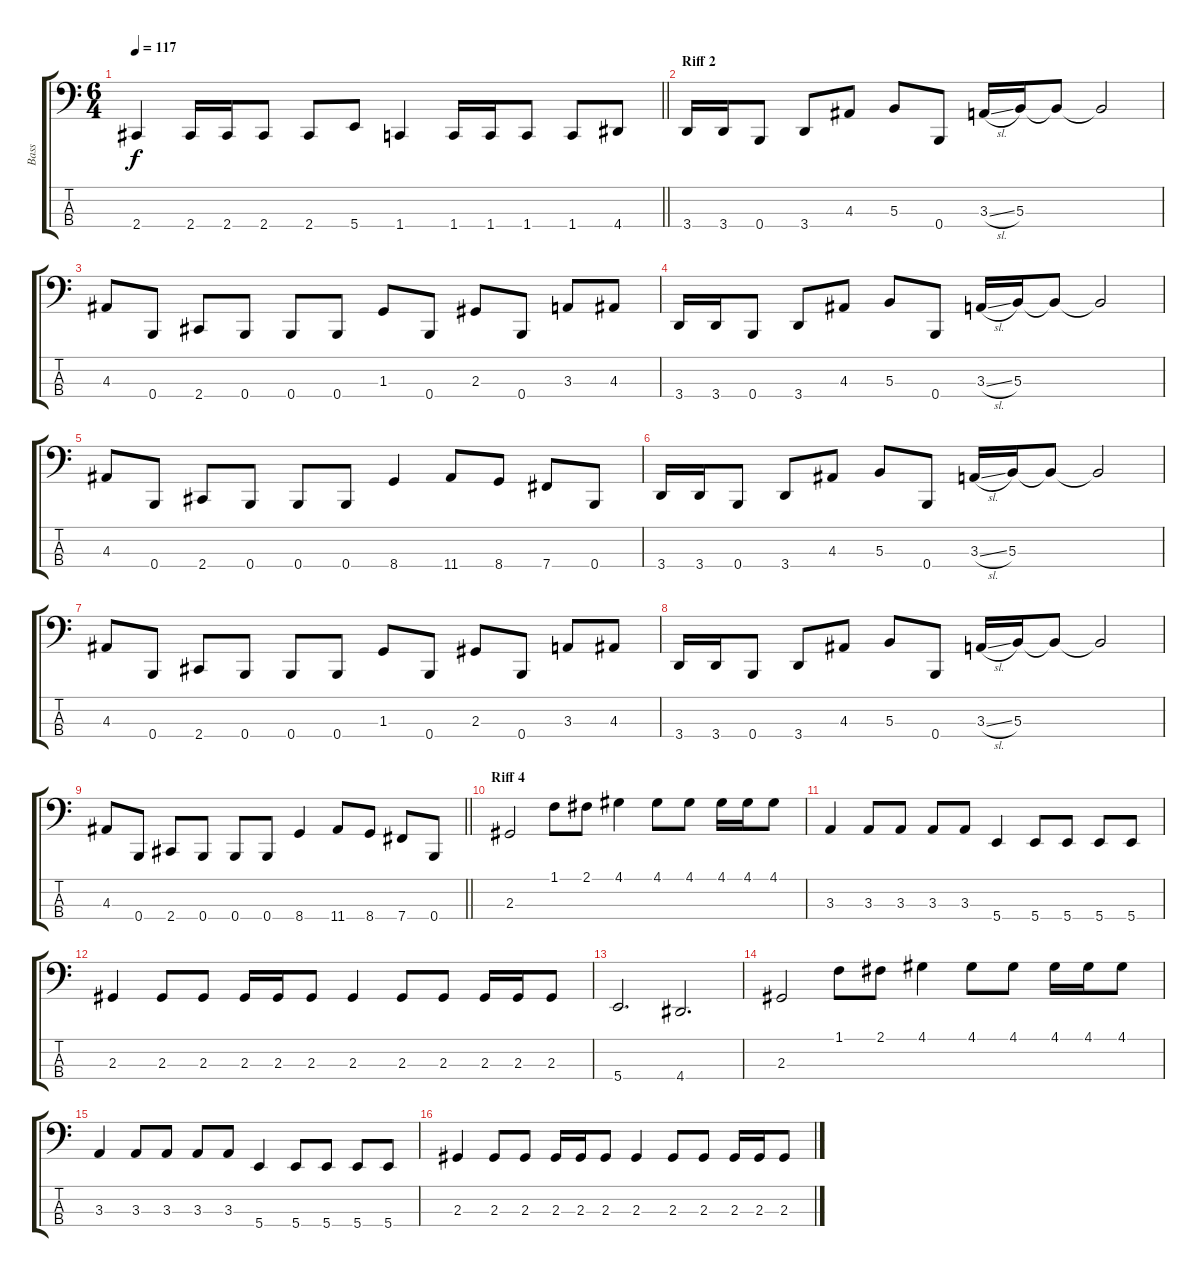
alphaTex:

\track ("Bass" "Bass") {instrument electricbassfinger}
\staff {score tabs}
\tuning (E2 B1 Gb1 B0) {hide}
\ts (6 4)
\tempo 117
\clef f4
\barLineRight lightlight
\ks c
2.4.4{dy f} 2.4.16 2.4.16 2.4.8 2.4.8 5.4.8 1.4.4 1.4.16 1.4.16 1.4.8 1.4.8 4.4.8 |
\section ("" "Riff 2")
3.4.16 3.4.16 0.4.8 3.4.8 4.3.8 5.3.8 0.4.8 3.3{sl}.16 5.3.16 5.3{t}.8 5.3{t}.2 |
4.3.8 0.4.8 2.4.8 0.4.8 0.4.8 0.4.8 1.3.8 0.4.8 2.3.8 0.4.8 3.3.8 4.3.8 |
3.4.16 3.4.16 0.4.8 3.4.8 4.3.8 5.3.8 0.4.8 3.3{sl}.16 5.3.16 5.3{t}.8 5.3{t}.2 |
4.3.8 0.4.8 2.4.8 0.4.8 0.4.8 0.4.8 8.4.4 11.4.8 8.4.8 7.4.8 0.4.8 |
3.4.16 3.4.16 0.4.8 3.4.8 4.3.8 5.3.8 0.4.8 3.3{sl}.16 5.3.16 5.3{t}.8 5.3{t}.2 |
4.3.8 0.4.8 2.4.8 0.4.8 0.4.8 0.4.8 1.3.8 0.4.8 2.3.8 0.4.8 3.3.8 4.3.8 |
3.4.16 3.4.16 0.4.8 3.4.8 4.3.8 5.3.8 0.4.8 3.3{sl}.16 5.3.16 5.3{t}.8 5.3{t}.2 |
\barLineRight lightlight
4.3.8 0.4.8 2.4.8 0.4.8 0.4.8 0.4.8 8.4.4 11.4.8 8.4.8 7.4.8 0.4.8 |
\section ("" "Riff 4")
2.3.2 1.1.8 2.1.8 4.1.4 4.1.8 4.1.8 4.1.16 4.1.16 4.1.8 |
3.3.4 3.3.8 3.3.8 3.3.8 3.3.8 5.4.4 5.4.8 5.4.8 5.4.8 5.4.8 |
2.3.4 2.3.8 2.3.8 2.3.16 2.3.16 2.3.8 2.3.4 2.3.8 2.3.8 2.3.16 2.3.16 2.3.8 |
5.4.2{d} 4.4.2{d} |
2.3.2 1.1.8 2.1.8 4.1.4 4.1.8 4.1.8 4.1.16 4.1.16 4.1.8 |
3.3.4 3.3.8 3.3.8 3.3.8 3.3.8 5.4.4 5.4.8 5.4.8 5.4.8 5.4.8 |
2.3.4 2.3.8 2.3.8 2.3.16 2.3.16 2.3.8 2.3.4 2.3.8 2.3.8 2.3.16 2.3.16 2.3.8
